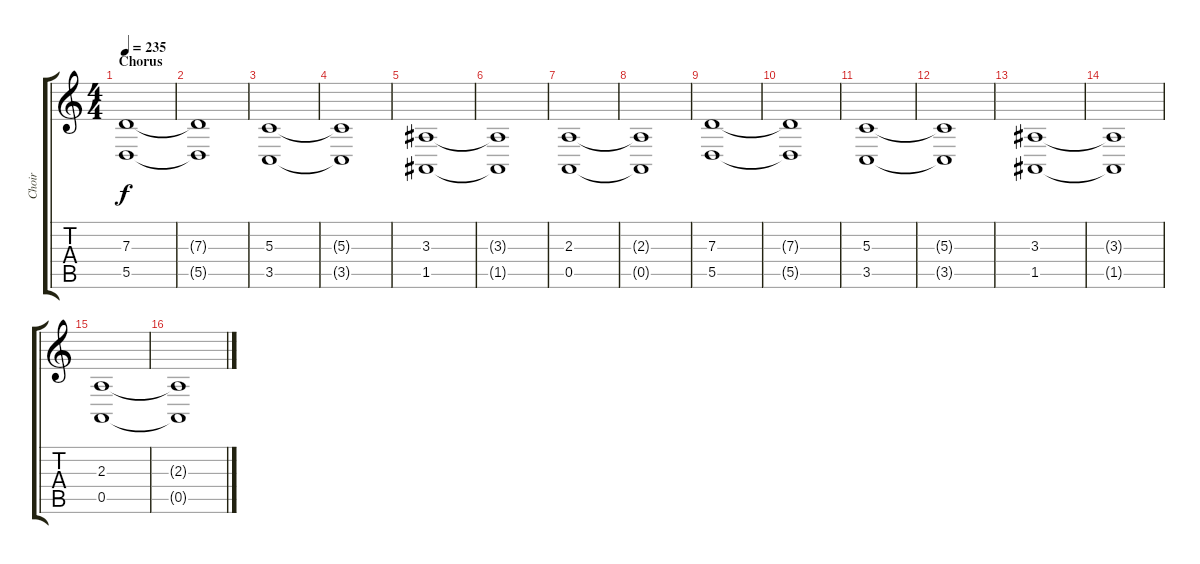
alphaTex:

\track ("Choir" "Choir") {instrument choiraahs}
\staff {score tabs}
\tuning (E4 B3 G3 D3 A2 E2) {hide}
\ts (4 4)
\section ("" "Chorus")
\tempo 235
\clef g2
\ks c
(7.3 5.5).1{dy f} |
(7.3{t} 5.5{t}).1 |
(5.3 3.5).1 |
(5.3{t} 3.5{t}).1 |
(3.3 1.5).1 |
(3.3{t} 1.5{t}).1 |
(2.3 0.5).1 |
(2.3{t} 0.5{t}).1 |
(7.3 5.5).1 |
(7.3{t} 5.5{t}).1 |
(5.3 3.5).1 |
(5.3{t} 3.5{t}).1 |
(3.3 1.5).1 |
(3.3{t} 1.5{t}).1 |
(2.3 0.5).1 |
(2.3{t} 0.5{t}).1
